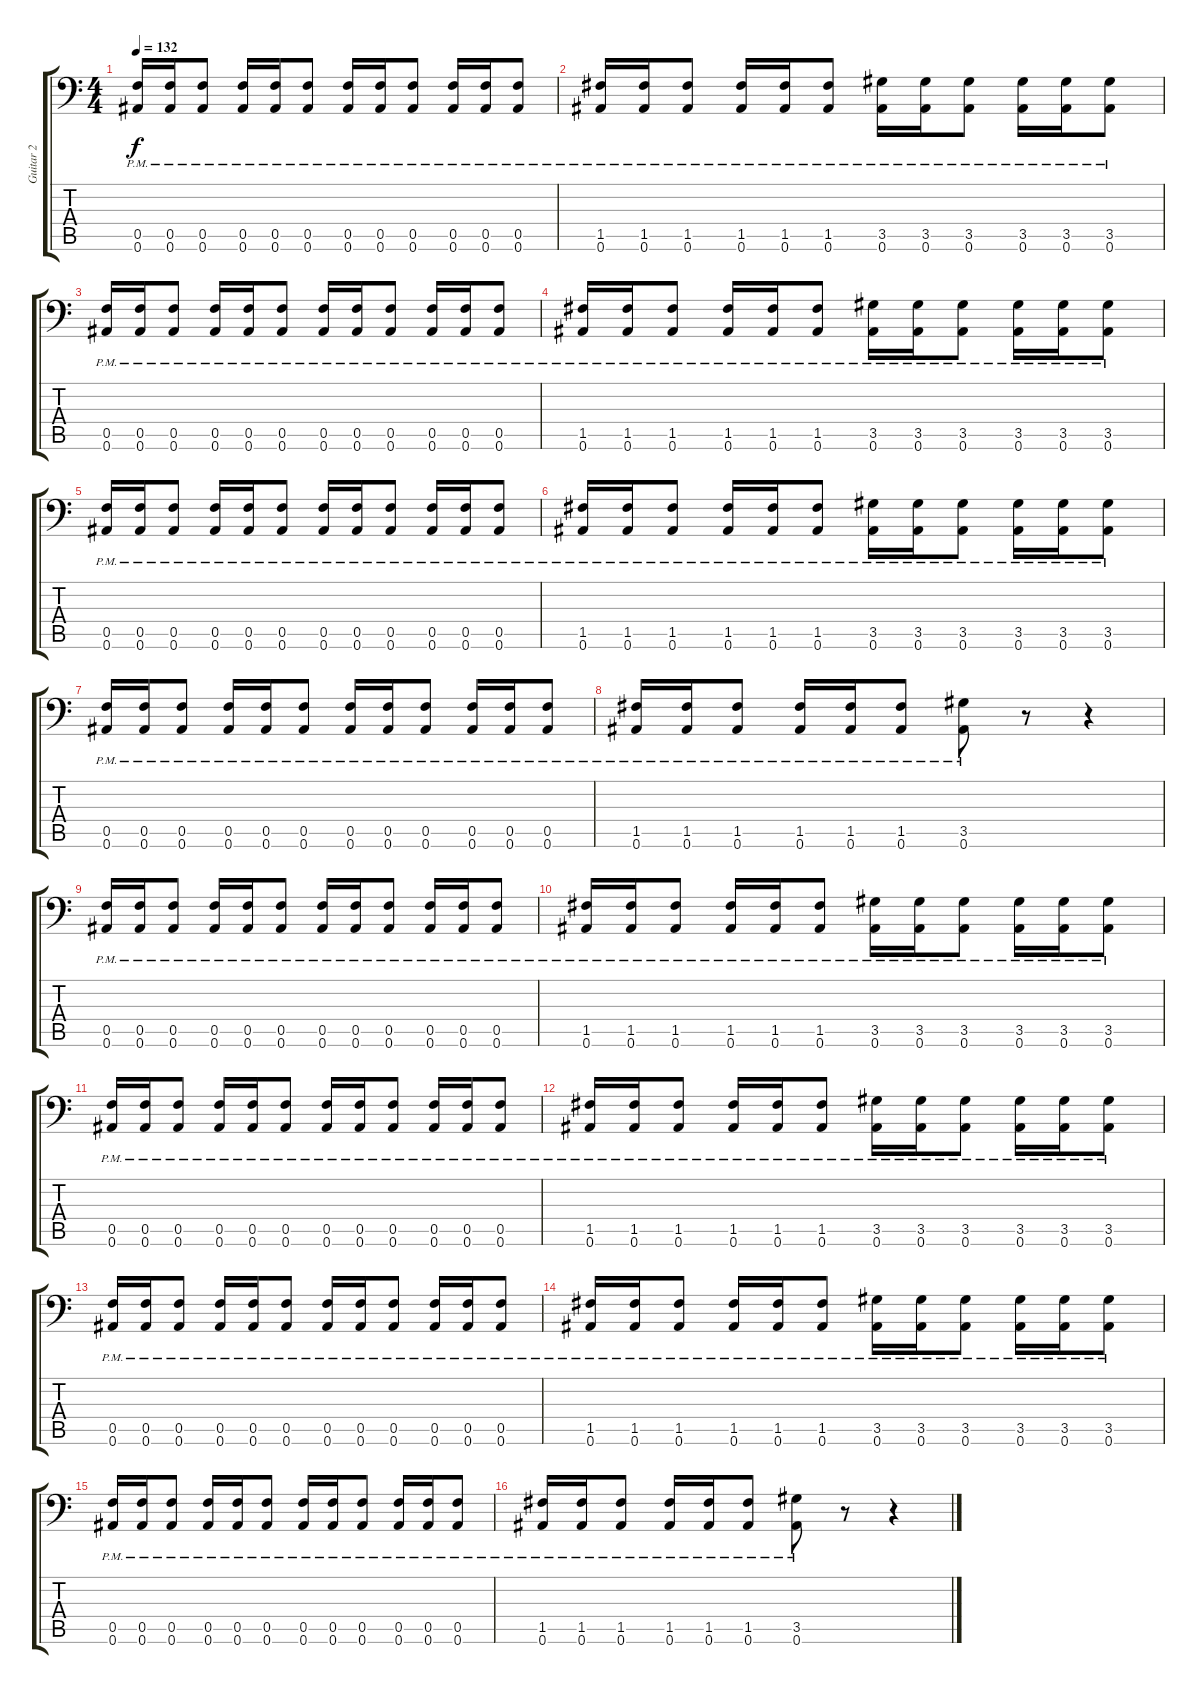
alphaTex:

\track ("Guitar 2" "Guitar 2") {instrument distortionguitar}
\staff {score tabs}
\tuning (C4 G3 Eb3 Bb2 F2 Bb1) {hide}
\ts (4 4)
\tempo 132
\clef f4
\ks c
(0.5{pm} 0.6{pm}).16{dy f balance 0} (0.5{pm} 0.6{pm}).16 (0.5{pm} 0.6{pm}).8 (0.5{pm} 0.6{pm}).16 (0.5{pm} 0.6{pm}).16 (0.5{pm} 0.6{pm}).8 (0.5{pm} 0.6{pm}).16 (0.5{pm} 0.6{pm}).16 (0.5{pm} 0.6{pm}).8 (0.5{pm} 0.6{pm}).16 (0.5{pm} 0.6{pm}).16 (0.5{pm} 0.6{pm}).8 |
(1.5{pm} 0.6{pm}).16 (1.5{pm} 0.6{pm}).16 (1.5{pm} 0.6{pm}).8 (1.5{pm} 0.6{pm}).16 (1.5{pm} 0.6{pm}).16 (1.5{pm} 0.6{pm}).8 (3.5{pm} 0.6{pm}).16 (3.5{pm} 0.6{pm}).16 (3.5{pm} 0.6{pm}).8 (3.5{pm} 0.6{pm}).16 (3.5{pm} 0.6{pm}).16 (3.5{pm} 0.6{pm}).8 |
(0.5{pm} 0.6{pm}).16 (0.5{pm} 0.6{pm}).16 (0.5{pm} 0.6{pm}).8 (0.5{pm} 0.6{pm}).16 (0.5{pm} 0.6{pm}).16 (0.5{pm} 0.6{pm}).8 (0.5{pm} 0.6{pm}).16 (0.5{pm} 0.6{pm}).16 (0.5{pm} 0.6{pm}).8 (0.5{pm} 0.6{pm}).16 (0.5{pm} 0.6{pm}).16 (0.5{pm} 0.6{pm}).8 |
(1.5{pm} 0.6{pm}).16 (1.5{pm} 0.6{pm}).16 (1.5{pm} 0.6{pm}).8 (1.5{pm} 0.6{pm}).16 (1.5{pm} 0.6{pm}).16 (1.5{pm} 0.6{pm}).8 (3.5{pm} 0.6{pm}).16 (3.5{pm} 0.6{pm}).16 (3.5{pm} 0.6{pm}).8 (3.5{pm} 0.6{pm}).16 (3.5{pm} 0.6{pm}).16 (3.5{pm} 0.6{pm}).8 |
(0.5{pm} 0.6{pm}).16 (0.5{pm} 0.6{pm}).16 (0.5{pm} 0.6{pm}).8 (0.5{pm} 0.6{pm}).16 (0.5{pm} 0.6{pm}).16 (0.5{pm} 0.6{pm}).8 (0.5{pm} 0.6{pm}).16 (0.5{pm} 0.6{pm}).16 (0.5{pm} 0.6{pm}).8 (0.5{pm} 0.6{pm}).16 (0.5{pm} 0.6{pm}).16 (0.5{pm} 0.6{pm}).8 |
(1.5{pm} 0.6{pm}).16 (1.5{pm} 0.6{pm}).16 (1.5{pm} 0.6{pm}).8 (1.5{pm} 0.6{pm}).16 (1.5{pm} 0.6{pm}).16 (1.5{pm} 0.6{pm}).8 (3.5{pm} 0.6{pm}).16 (3.5{pm} 0.6{pm}).16 (3.5{pm} 0.6{pm}).8 (3.5{pm} 0.6{pm}).16 (3.5{pm} 0.6{pm}).16 (3.5{pm} 0.6{pm}).8 |
(0.5{pm} 0.6{pm}).16 (0.5{pm} 0.6{pm}).16 (0.5{pm} 0.6{pm}).8 (0.5{pm} 0.6{pm}).16 (0.5{pm} 0.6{pm}).16 (0.5{pm} 0.6{pm}).8 (0.5{pm} 0.6{pm}).16 (0.5{pm} 0.6{pm}).16 (0.5{pm} 0.6{pm}).8 (0.5{pm} 0.6{pm}).16 (0.5{pm} 0.6{pm}).16 (0.5{pm} 0.6{pm}).8 |
(1.5{pm} 0.6{pm}).16 (1.5{pm} 0.6{pm}).16 (1.5{pm} 0.6{pm}).8 (1.5{pm} 0.6{pm}).16 (1.5{pm} 0.6{pm}).16 (1.5{pm} 0.6{pm}).8 (3.5{pm} 0.6{pm}).8 r.8 r.4 |
(0.5{pm} 0.6{pm}).16 (0.5{pm} 0.6{pm}).16 (0.5{pm} 0.6{pm}).8 (0.5{pm} 0.6{pm}).16 (0.5{pm} 0.6{pm}).16 (0.5{pm} 0.6{pm}).8 (0.5{pm} 0.6{pm}).16 (0.5{pm} 0.6{pm}).16 (0.5{pm} 0.6{pm}).8 (0.5{pm} 0.6{pm}).16 (0.5{pm} 0.6{pm}).16 (0.5{pm} 0.6{pm}).8 |
(1.5{pm} 0.6{pm}).16 (1.5{pm} 0.6{pm}).16 (1.5{pm} 0.6{pm}).8 (1.5{pm} 0.6{pm}).16 (1.5{pm} 0.6{pm}).16 (1.5{pm} 0.6{pm}).8 (3.5{pm} 0.6{pm}).16 (3.5{pm} 0.6{pm}).16 (3.5{pm} 0.6{pm}).8 (3.5{pm} 0.6{pm}).16 (3.5{pm} 0.6{pm}).16 (3.5{pm} 0.6{pm}).8 |
(0.5{pm} 0.6{pm}).16 (0.5{pm} 0.6{pm}).16 (0.5{pm} 0.6{pm}).8 (0.5{pm} 0.6{pm}).16 (0.5{pm} 0.6{pm}).16 (0.5{pm} 0.6{pm}).8 (0.5{pm} 0.6{pm}).16 (0.5{pm} 0.6{pm}).16 (0.5{pm} 0.6{pm}).8 (0.5{pm} 0.6{pm}).16 (0.5{pm} 0.6{pm}).16 (0.5{pm} 0.6{pm}).8 |
(1.5{pm} 0.6{pm}).16 (1.5{pm} 0.6{pm}).16 (1.5{pm} 0.6{pm}).8 (1.5{pm} 0.6{pm}).16 (1.5{pm} 0.6{pm}).16 (1.5{pm} 0.6{pm}).8 (3.5{pm} 0.6{pm}).16 (3.5{pm} 0.6{pm}).16 (3.5{pm} 0.6{pm}).8 (3.5{pm} 0.6{pm}).16 (3.5{pm} 0.6{pm}).16 (3.5{pm} 0.6{pm}).8 |
(0.5{pm} 0.6{pm}).16 (0.5{pm} 0.6{pm}).16 (0.5{pm} 0.6{pm}).8 (0.5{pm} 0.6{pm}).16 (0.5{pm} 0.6{pm}).16 (0.5{pm} 0.6{pm}).8 (0.5{pm} 0.6{pm}).16 (0.5{pm} 0.6{pm}).16 (0.5{pm} 0.6{pm}).8 (0.5{pm} 0.6{pm}).16 (0.5{pm} 0.6{pm}).16 (0.5{pm} 0.6{pm}).8 |
(1.5{pm} 0.6{pm}).16 (1.5{pm} 0.6{pm}).16 (1.5{pm} 0.6{pm}).8 (1.5{pm} 0.6{pm}).16 (1.5{pm} 0.6{pm}).16 (1.5{pm} 0.6{pm}).8 (3.5{pm} 0.6{pm}).16 (3.5{pm} 0.6{pm}).16 (3.5{pm} 0.6{pm}).8 (3.5{pm} 0.6{pm}).16 (3.5{pm} 0.6{pm}).16 (3.5{pm} 0.6{pm}).8 |
(0.5{pm} 0.6{pm}).16 (0.5{pm} 0.6{pm}).16 (0.5{pm} 0.6{pm}).8 (0.5{pm} 0.6{pm}).16 (0.5{pm} 0.6{pm}).16 (0.5{pm} 0.6{pm}).8 (0.5{pm} 0.6{pm}).16 (0.5{pm} 0.6{pm}).16 (0.5{pm} 0.6{pm}).8 (0.5{pm} 0.6{pm}).16 (0.5{pm} 0.6{pm}).16 (0.5{pm} 0.6{pm}).8 |
(1.5{pm} 0.6{pm}).16 (1.5{pm} 0.6{pm}).16 (1.5{pm} 0.6{pm}).8 (1.5{pm} 0.6{pm}).16 (1.5{pm} 0.6{pm}).16 (1.5{pm} 0.6{pm}).8 (3.5{pm} 0.6{pm}).8 r.8 r.4
